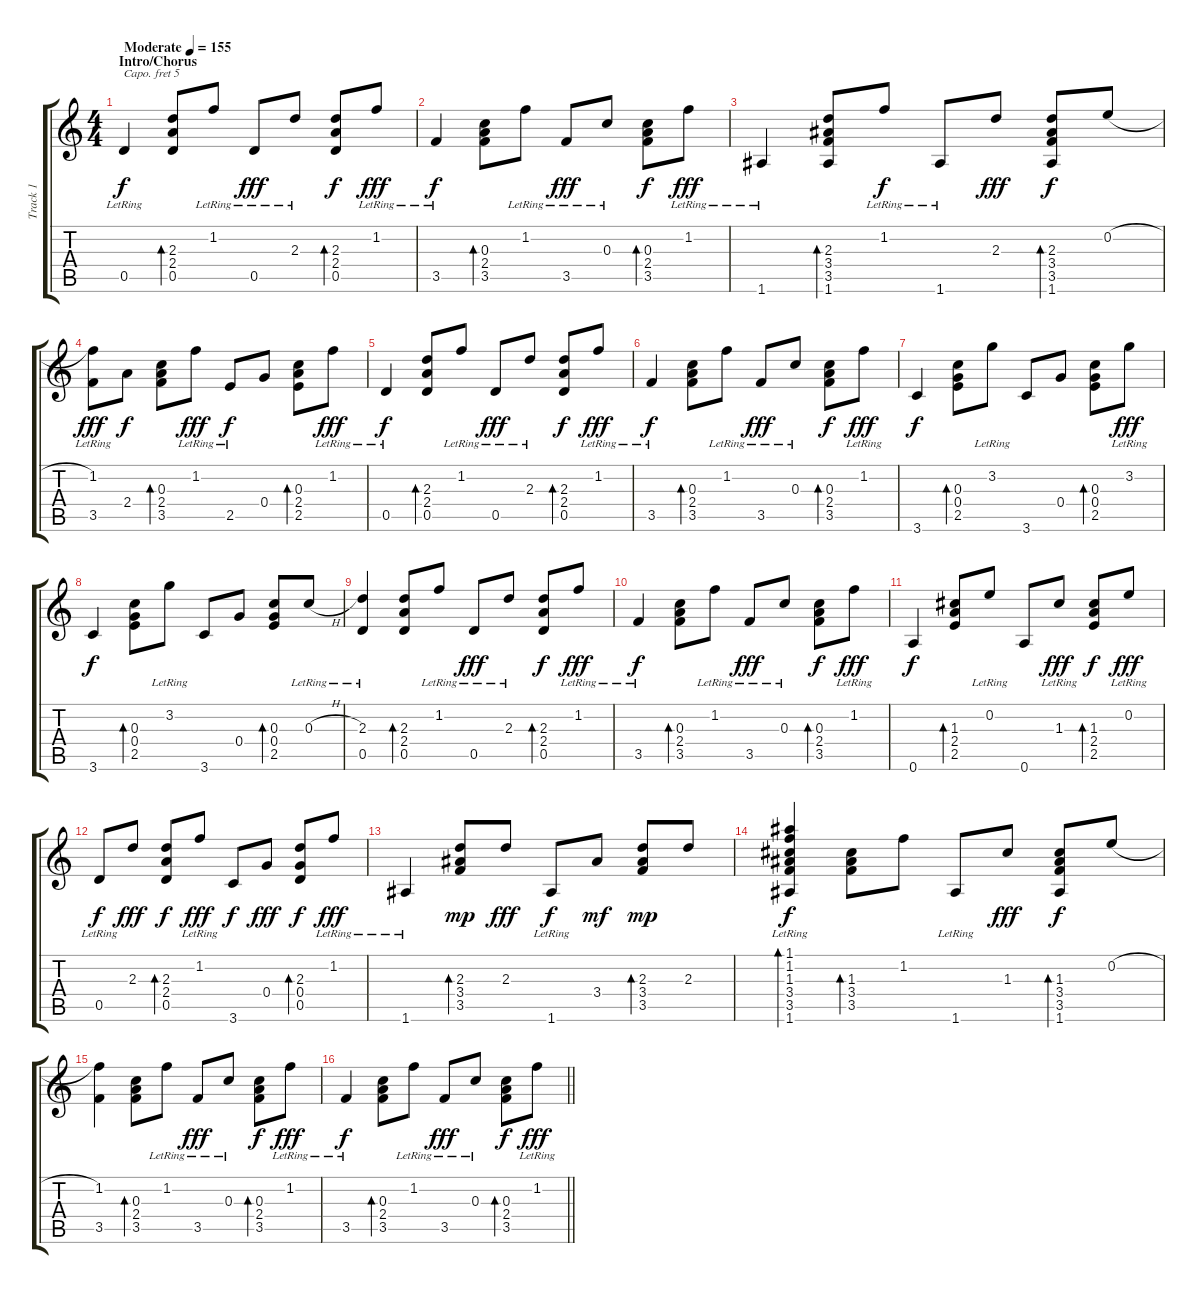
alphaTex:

\track ("Track 1" "Track 1") {instrument acousticguitarsteel}
\staff {score tabs}
\capo 5
\tuning (E4 B3 G3 D3 A2 E2) {hide}
\ts (4 4)
\section ("" "Intro/Chorus")
\tempo (155 "Moderate")
\clef g2
\ks c
0.5{lr}.4{dy f instrument acousticguitarsteel} (2.3 2.4 0.5).8{bd 60} 1.2{lr}.8 0.5{lr}.8{dy fff} 2.3{lr}.8 (2.3 2.4 0.5).8{bd 60 dy f} 1.2{lr}.8{dy fff} |
3.5{lr}.4{dy f} (0.3 2.4 3.5).8{bd 60} 1.2{lr}.8 3.5{lr}.8{dy fff} 0.3{lr}.8 (0.3 2.4 3.5).8{bd 60 dy f} 1.2{lr}.8{dy fff} |
1.6{lr}.4 (2.3 3.4 3.5 1.6).8{bd 60} 1.2{lr}.8{dy f} 1.6{lr}.8 2.3.8{dy fff} (2.3 3.4 3.5 1.6).8{bd 60 dy f} 0.2{h}.8 |
(1.2 3.5{lr}).8{dy fff} 2.4.8{dy f} (0.3 2.4 3.5).8{bd 60} 1.2{lr}.8{dy fff} 2.5{lr}.8{dy f} 0.4.8 (0.3 2.4 2.5).8{bd 60} 1.2{lr}.8{dy fff} |
0.5{lr}.4{dy f} (2.3 2.4 0.5).8{bd 60} 1.2{lr}.8 0.5{lr}.8{dy fff} 2.3{lr}.8 (2.3 2.4 0.5).8{bd 60 dy f} 1.2{lr}.8{dy fff} |
3.5{lr}.4{dy f} (0.3 2.4 3.5).8{bd 60} 1.2{lr}.8 3.5{lr}.8{dy fff} 0.3{lr}.8 (0.3 2.4 3.5).8{bd 60 dy f} 1.2{lr}.8{dy fff} |
3.6.4{dy f} (0.3 0.4 2.5).8{bd 60} 3.2{lr}.8 3.6.8 0.4.8 (0.3 0.4 2.5).8{bd 60} 3.2{lr}.8{dy fff} |
3.6.4{dy f} (0.3 0.4 2.5).8{bd 60} 3.2{lr}.8 3.6.8 0.4.8 (0.3 0.4 2.5).8{bd 60} 0.3{h lr}.8 |
(2.3 0.5{lr}).4 (2.3 2.4 0.5).8{bd 60} 1.2{lr}.8 0.5{lr}.8{dy fff} 2.3{lr}.8 (2.3 2.4 0.5).8{bd 60 dy f} 1.2{lr}.8{dy fff} |
3.5{lr}.4{dy f} (0.3 2.4 3.5).8{bd 60} 1.2{lr}.8 3.5{lr}.8{dy fff} 0.3{lr}.8 (0.3 2.4 3.5).8{bd 60 dy f} 1.2{lr}.8{dy fff} |
0.6.4{dy f} (1.3 2.4 2.5).8{bd 60} 0.2{lr}.8 0.6.8 1.3{lr}.8{dy fff} (1.3 2.4 2.5).8{bd 60 dy f} 0.2{lr}.8{dy fff} |
0.5{lr}.8{dy f} 2.3.8{dy fff} (2.3 2.4 0.5).8{bd 60 dy f} 1.2{lr}.8{dy fff} 3.6.8{dy f} 0.4.8{dy fff} (2.3 0.4 0.5).8{bd 60 dy f} 1.2{lr}.8{dy fff} |
1.6{lr}.4 (2.3 3.4 3.5).8{bd 60 dy mp} 2.3.8{dy fff} 1.6{lr}.8{dy f} 3.4.8{dy mf} (2.3 3.4 3.5).8{bd 60 dy mp} 2.3.8 |
(1.1{lr} 1.2{lr} 1.3{lr} 3.4{lr} 3.5{lr} 1.6{lr}).4{bd 120 dy f} (1.3 3.4 3.5).8{bd 60} 1.2.8 1.6{lr}.8 1.3.8{dy fff} (1.3 3.4 3.5 1.6).8{bd 60 dy f} 0.2{h}.8 |
(1.2 3.5).4 (0.3 2.4 3.5).8{bd 60} 1.2{lr}.8 3.5{lr}.8{dy fff} 0.3{lr}.8 (0.3 2.4 3.5).8{bd 60 dy f} 1.2{lr}.8{dy fff} |
\barLineRight lightlight
3.5{lr}.4{dy f} (0.3 2.4 3.5).8{bd 60} 1.2{lr}.8 3.5{lr}.8{dy fff} 0.3{lr}.8 (0.3 2.4 3.5).8{bd 60 dy f} 1.2{lr}.8{dy fff}
